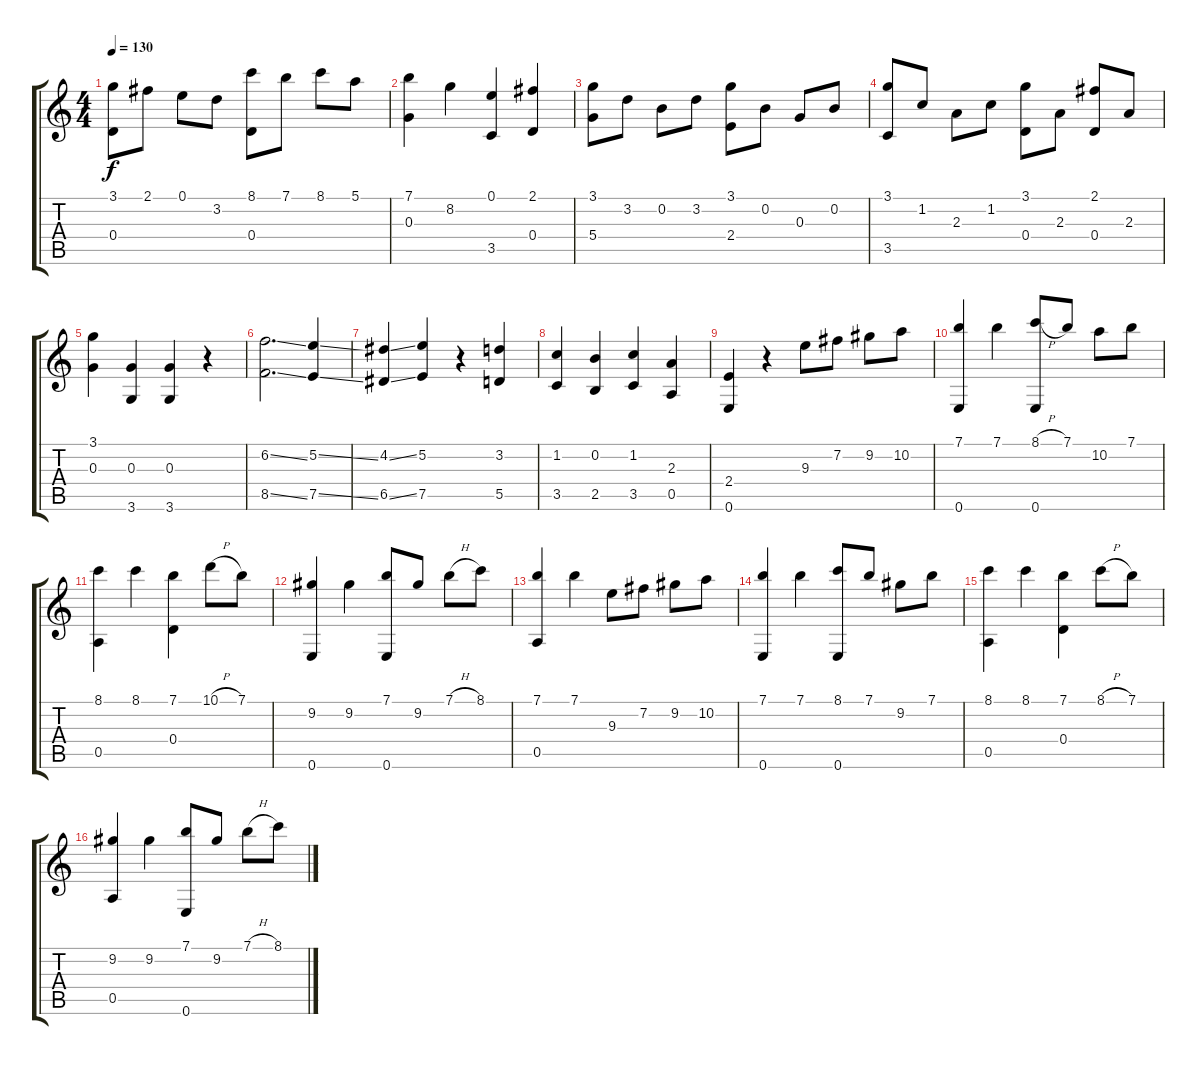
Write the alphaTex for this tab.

\track "" {instrument acousticguitarsteel}
\staff {score tabs}
\tuning (E4 B3 G3 D3 A2 E2) {hide}
\ts (4 4)
\tempo 130
\clef g2
\ks c
(3.1 0.4).8{dy f} 2.1.8 0.1.8 3.2.8 (8.1 0.4).8 7.1.8 8.1.8 5.1.8 |
(7.1 0.3).4 8.2.4 (0.1 3.5).4 (2.1 0.4).4 |
(3.1 5.4).8 3.2.8 0.2.8 3.2.8 (3.1 2.4).8 0.2.8 0.3.8 0.2.8 |
(3.1 3.5).8 1.2.8 2.3.8 1.2.8 (3.1 0.4).8 2.3.8 (2.1 0.4).8 2.3.8 |
(3.1 0.3).4 (0.3 3.6).4 (0.3 3.6).4 r.4 |
(6.2{ss} 8.5{ss}).2{d} (5.2{ss} 7.5{ss}).4 |
(4.2{ss} 6.5{ss}).4 (5.2 7.5).4 r.4 (3.2 5.5).4 |
(1.2 3.5).4 (0.2 2.5).4 (1.2 3.5).4 (2.3 0.5).4 |
(2.4 0.6).4 r.4 9.3.8 7.2.8 9.2.8 10.2.8 |
(7.1 0.6).4 7.1.4 (8.1{h} 0.6).8 7.1.8 10.2.8 7.1.8 |
(8.1 0.5).4 8.1.4 (7.1 0.4).4 10.1{h}.8 7.1.8 |
(9.2 0.6).4 9.2.4 (7.1 0.6).8 9.2.8 7.1{h}.8 8.1.8 |
(7.1 0.5).4 7.1.4 9.3.8 7.2.8 9.2.8 10.2.8 |
(7.1 0.6).4 7.1.4 (8.1 0.6).8 7.1.8 9.2.8 7.1.8 |
(8.1 0.5).4 8.1.4 (7.1 0.4).4 8.1{h}.8 7.1.8 |
(9.2 0.5).4 9.2.4 (7.1 0.6).8 9.2.8 7.1{h}.8 8.1.8
